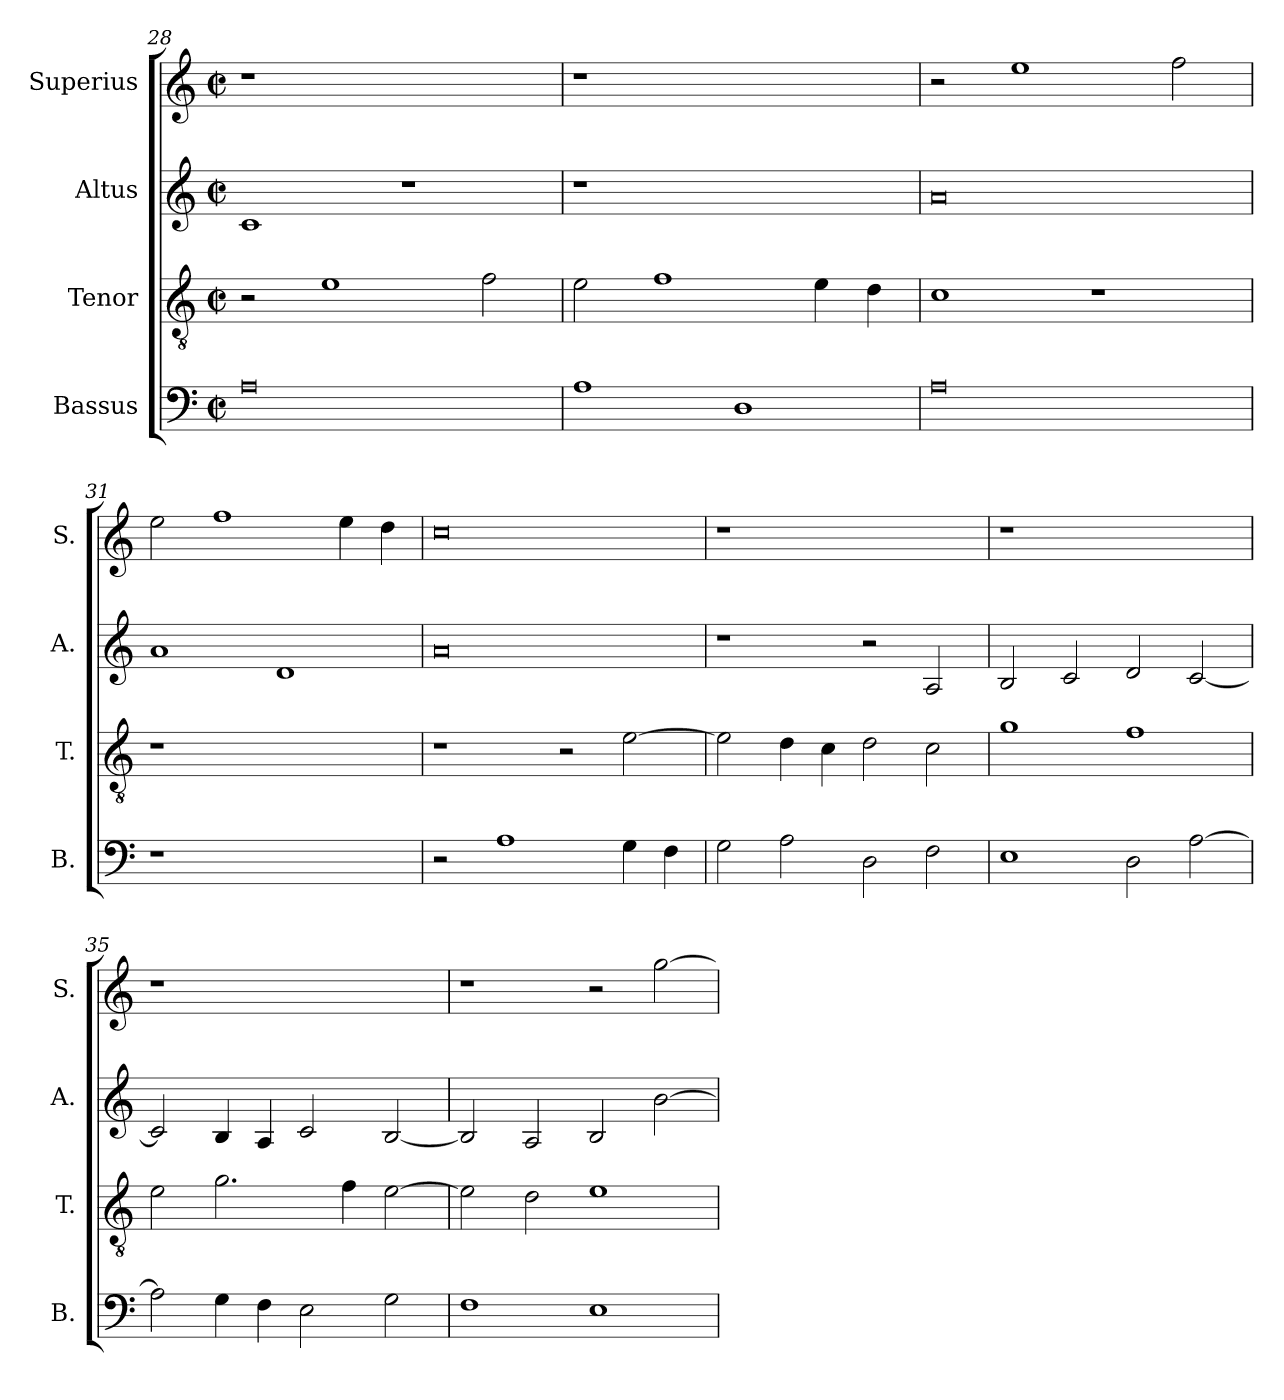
**kern	**kern	**kern	**kern
*part4	*part3	*part2	*part1
*staff4	*staff3	*staff2	*staff1
*I"Bassus	*I"Tenor	*I"Altus	*I"Superius
*I'B.	*I'T.	*I'A.	*I'S.
*clefF4	*clefGv2	*clefG2	*clefG2
*	*ITrd7c12	*	*
*k[]	*k[]	*k[]	*k[]
*C:	*C:	*C:	*C:
*M2/2	*M2/2	*M2/2	*M2/2
*met(c|)	*met(c|)	*met(c|)	*met(c|)
=28	=28	=28	=28
!	!	!	!LO:N:vis=1
0Ai	2r	1ci	1r
.	1Ei	.	.
.	.	1r	1ryy
.	2Fi\	.	.
=29	=29	=29	=29
!	!	!LO:N:vis=1	!LO:N:vis=1
1Ai	2Ei\	1r	1r
.	1Fi	.	.
1Di	.	1ryy	1ryy
.	4Ei\	.	.
.	4Di\	.	.
=30	=30	=30	=30
0Ai	1Ci	0ai	2r
.	.	.	1eei
.	1r	.	.
.	.	.	2ffi\
!!LO:PB:g=z
=31	=31	=31	=31
!LO:N:vis=1	!LO:N:vis=1	!	!
1r	1r	1ai	2eei\
.	.	.	1ffi
1ryy	1ryy	1di	.
.	.	.	4eei\
.	.	.	4ddi\
=32	=32	=32	=32
2r	1r	0ai	0cci
1Ai	.	.	.
.	2r	.	.
4Gi\	[>2Ei\	.	.
4Fi\	.	.	.
=33	=33	=33	=33
!	!	!	!LO:N:vis=1
2Gi\	2Ei\]	1r	1r
2Ai\	4Di\	.	.
.	4Ci\	.	.
2Di\	2Di\	2r	1ryy
2Fi\	2Ci\	2Ai/	.
=34	=34	=34	=34
!	!	!	!LO:N:vis=1
1Ei	1Gi	2Bi/	1r
.	.	2ci/	.
2Di\	1Fi	2di/	1ryy
[>2Ai\	.	[<2ci/	.
=35	=35	=35	=35
!	!	!	!LO:N:vis=1
2Ai\]	2Ei\	2ci/]	1r
4Gi\	2.Gi\	4Bi/	.
4Fi\	.	4Ai/	.
2Ei\	.	2ci/	1ryy
.	4Fi\	.	.
2Gi\	[>2Ei\	[<2Bi/	.
!!LO:LB:g=z
=36	=36	=36	=36
1Fi	2Ei\]	2Bi/]	1r
.	2Di\	2Ai/	.
1Ei	1Ei	2Bi/	2r
.	.	[>2bi\	[>2ggi\
=	=	=	=
*-	*-	*-	*-
